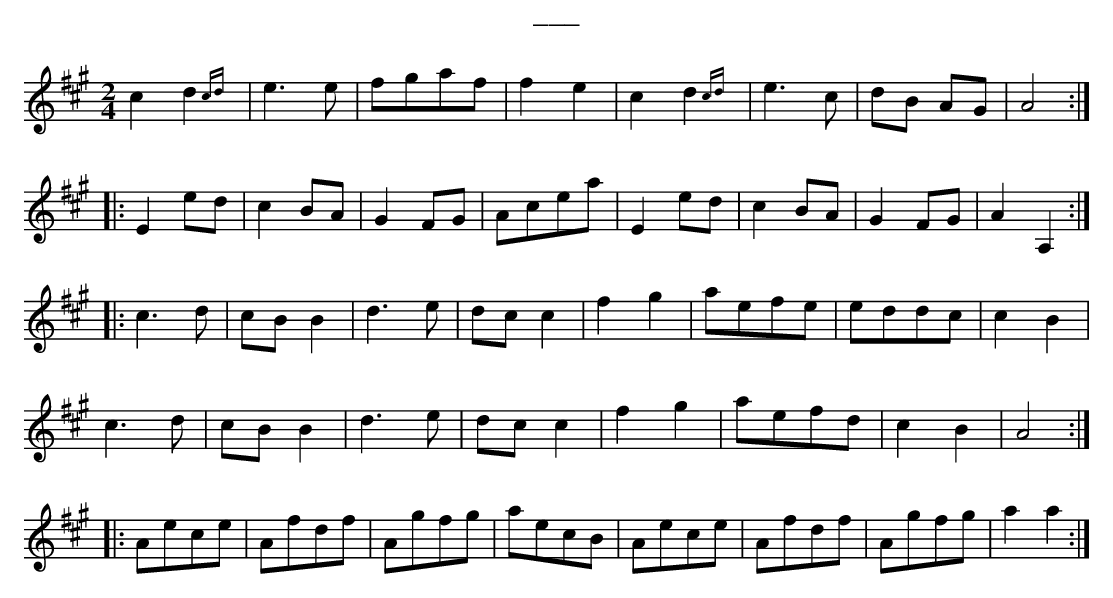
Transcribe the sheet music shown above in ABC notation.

X:1
T:___
K:Amaj
M:2/4
L:1/8
c2 d2 {cd}|e3 e|fgaf|f2 e2|c2 d2 {cd}|e3 c|dB AG|A4:|
|:E2 ed|c2 BA|G2 FG|Acea|E2 ed|c2 BA|G2 FG|A2 A,2:|
|:c3 d|cB B2|d3 e|dc c2|f2 g2|aefe|eddc|c2 B2|
c3 d|cB B2|d3 e|dc c2|f2 g2|aefd|c2 B2|A4:|
|:Aece|Afdf|Agfg|aecB|Aece|Afdf|Agfg|a2 a2:|]
